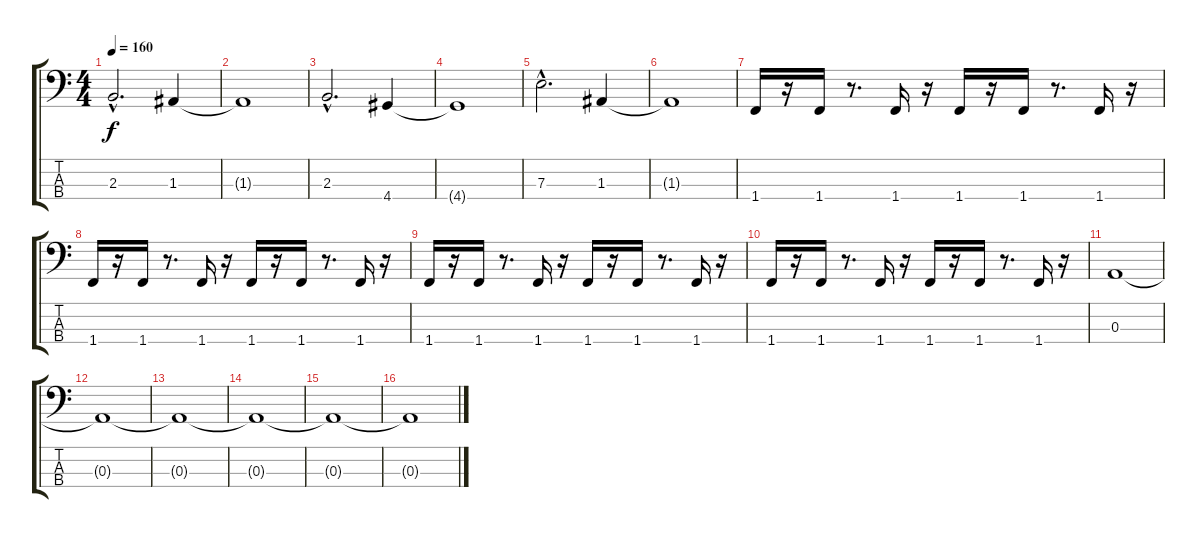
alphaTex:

\track "" {instrument electricbassfinger}
\staff {score tabs}
\tuning (G2 D2 A1 E1) {hide}
\ts (4 4)
\tempo 160
\clef f4
\ks c
2.3{hac}.2{d dy f} 1.3.4 |
1.3{t}.1 |
2.3{hac}.2{d} 4.4.4 |
4.4{t}.1 |
7.3{hac}.2{d} 1.3.4 |
1.3{t}.1 |
1.4.16 r.16 1.4.16 r.8{d} 1.4.16 r.16 1.4.16 r.16 1.4.16 r.8{d} 1.4.16 r.16 |
1.4.16 r.16 1.4.16 r.8{d} 1.4.16 r.16 1.4.16 r.16 1.4.16 r.8{d} 1.4.16 r.16 |
1.4.16 r.16 1.4.16 r.8{d} 1.4.16 r.16 1.4.16 r.16 1.4.16 r.8{d} 1.4.16 r.16 |
1.4.16 r.16 1.4.16 r.8{d} 1.4.16 r.16 1.4.16 r.16 1.4.16 r.8{d} 1.4.16 r.16 |
0.3.1 |
0.3{t}.1 |
0.3{t}.1 |
0.3{t}.1 |
0.3{t}.1 |
0.3{t}.1
